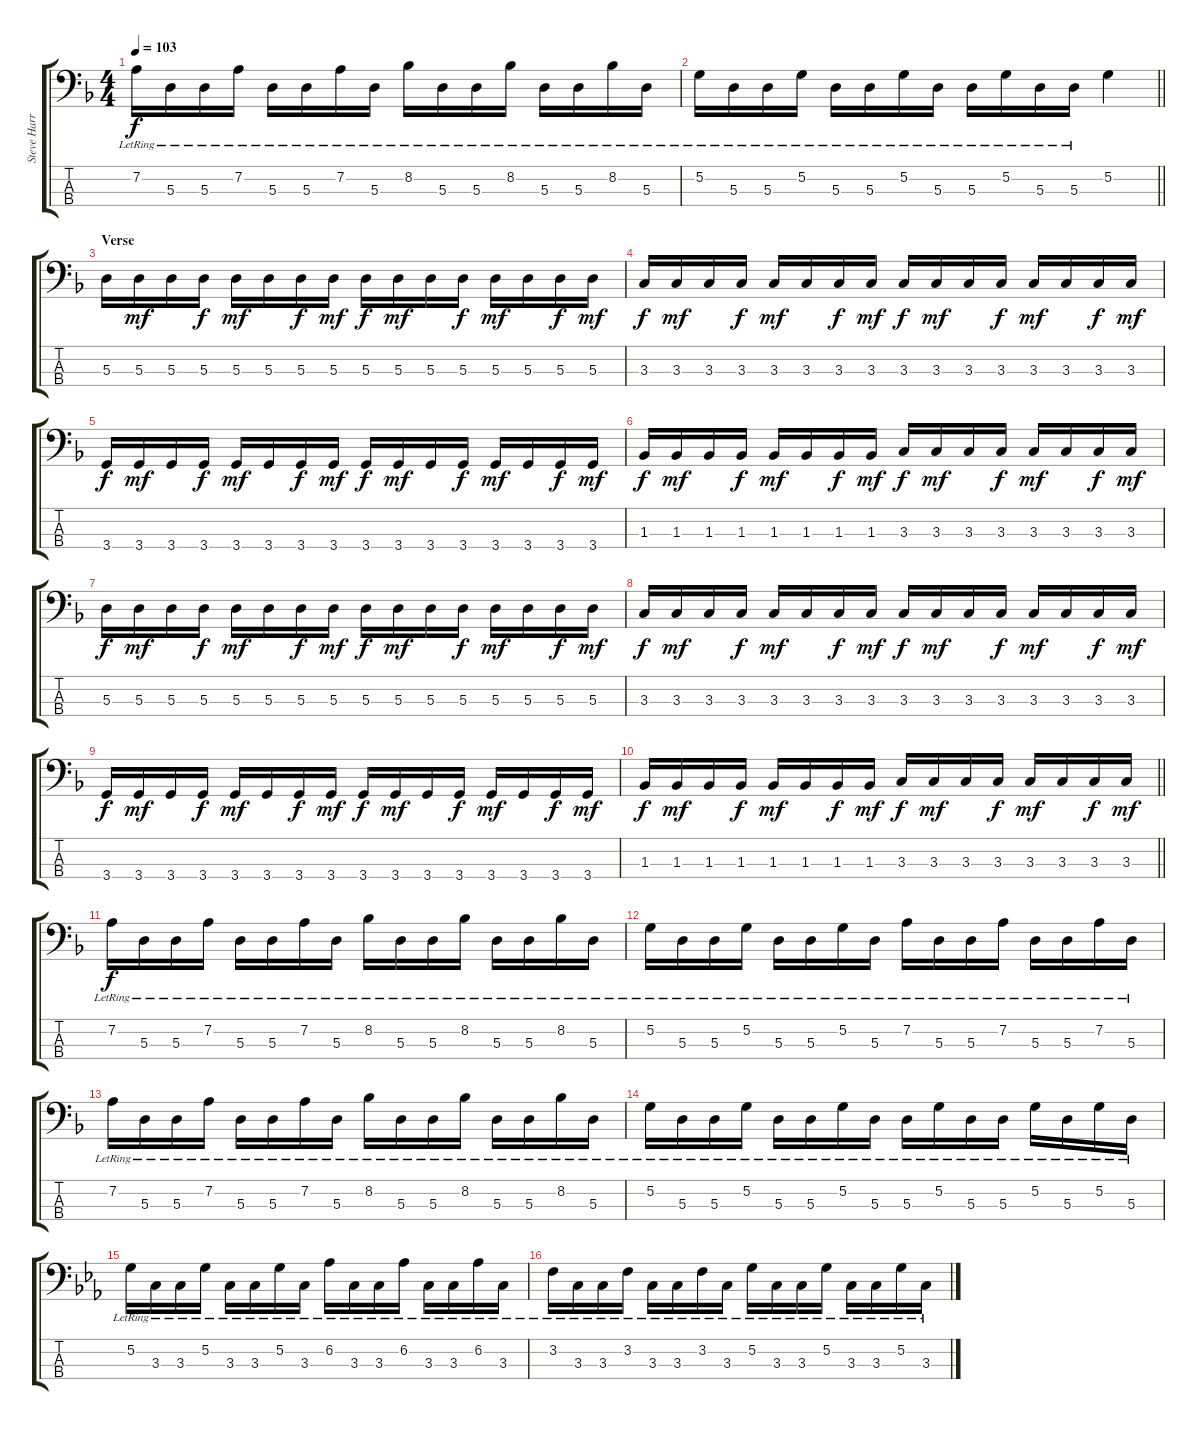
\track ("Steve Harris" "Steve Harr") {instrument electricbassfinger}
\staff {score tabs}
\tuning (G2 D2 A1 E1) {hide}
\ts (4 4)
\tempo 103
\clef f4
\ks dminor
7.2{lr}.16{dy f} 5.3{lr}.16 5.3{lr}.16 7.2{lr}.16 5.3{lr}.16 5.3{lr}.16 7.2{lr}.16 5.3{lr}.16 8.2{lr}.16 5.3{lr}.16 5.3{lr}.16 8.2{lr}.16 5.3{lr}.16 5.3{lr}.16 8.2{lr}.16 5.3{lr}.16 |
\barLineRight lightlight
5.2{lr}.16 5.3{lr}.16 5.3{lr}.16 5.2{lr}.16 5.3{lr}.16 5.3{lr}.16 5.2{lr}.16 5.3{lr}.16 5.3{lr}.16 5.2{lr}.16 5.3{lr}.16 5.3{lr}.16 5.2.4 |
\section ("" "Verse")
5.3.16 5.3.16{dy mf} 5.3.16 5.3.16{dy f} 5.3.16{dy mf} 5.3.16 5.3.16{dy f} 5.3.16{dy mf} 5.3.16{dy f} 5.3.16{dy mf} 5.3.16 5.3.16{dy f} 5.3.16{dy mf} 5.3.16 5.3.16{dy f} 5.3.16{dy mf} |
3.3.16{dy f} 3.3.16{dy mf} 3.3.16 3.3.16{dy f} 3.3.16{dy mf} 3.3.16 3.3.16{dy f} 3.3.16{dy mf} 3.3.16{dy f} 3.3.16{dy mf} 3.3.16 3.3.16{dy f} 3.3.16{dy mf} 3.3.16 3.3.16{dy f} 3.3.16{dy mf} |
3.4.16{dy f} 3.4.16{dy mf} 3.4.16 3.4.16{dy f} 3.4.16{dy mf} 3.4.16 3.4.16{dy f} 3.4.16{dy mf} 3.4.16{dy f} 3.4.16{dy mf} 3.4.16 3.4.16{dy f} 3.4.16{dy mf} 3.4.16 3.4.16{dy f} 3.4.16{dy mf} |
1.3.16{dy f} 1.3.16{dy mf} 1.3.16 1.3.16{dy f} 1.3.16{dy mf} 1.3.16 1.3.16{dy f} 1.3.16{dy mf} 3.3.16{dy f} 3.3.16{dy mf} 3.3.16 3.3.16{dy f} 3.3.16{dy mf} 3.3.16 3.3.16{dy f} 3.3.16{dy mf} |
5.3.16{dy f} 5.3.16{dy mf} 5.3.16 5.3.16{dy f} 5.3.16{dy mf} 5.3.16 5.3.16{dy f} 5.3.16{dy mf} 5.3.16{dy f} 5.3.16{dy mf} 5.3.16 5.3.16{dy f} 5.3.16{dy mf} 5.3.16 5.3.16{dy f} 5.3.16{dy mf} |
3.3.16{dy f} 3.3.16{dy mf} 3.3.16 3.3.16{dy f} 3.3.16{dy mf} 3.3.16 3.3.16{dy f} 3.3.16{dy mf} 3.3.16{dy f} 3.3.16{dy mf} 3.3.16 3.3.16{dy f} 3.3.16{dy mf} 3.3.16 3.3.16{dy f} 3.3.16{dy mf} |
3.4.16{dy f} 3.4.16{dy mf} 3.4.16 3.4.16{dy f} 3.4.16{dy mf} 3.4.16 3.4.16{dy f} 3.4.16{dy mf} 3.4.16{dy f} 3.4.16{dy mf} 3.4.16 3.4.16{dy f} 3.4.16{dy mf} 3.4.16 3.4.16{dy f} 3.4.16{dy mf} |
\barLineRight lightlight
1.3.16{dy f} 1.3.16{dy mf} 1.3.16 1.3.16{dy f} 1.3.16{dy mf} 1.3.16 1.3.16{dy f} 1.3.16{dy mf} 3.3.16{dy f} 3.3.16{dy mf} 3.3.16 3.3.16{dy f} 3.3.16{dy mf} 3.3.16 3.3.16{dy f} 3.3.16{dy mf} |
\section ("" "")
7.2{lr}.16{dy f} 5.3{lr}.16 5.3{lr}.16 7.2{lr}.16 5.3{lr}.16 5.3{lr}.16 7.2{lr}.16 5.3{lr}.16 8.2{lr}.16 5.3{lr}.16 5.3{lr}.16 8.2{lr}.16 5.3{lr}.16 5.3{lr}.16 8.2{lr}.16 5.3{lr}.16 |
5.2{lr}.16 5.3{lr}.16 5.3{lr}.16 5.2{lr}.16 5.3{lr}.16 5.3{lr}.16 5.2{lr}.16 5.3{lr}.16 7.2{lr}.16 5.3{lr}.16 5.3{lr}.16 7.2{lr}.16 5.3{lr}.16 5.3{lr}.16 7.2{lr}.16 5.3{lr}.16 |
7.2{lr}.16 5.3{lr}.16 5.3{lr}.16 7.2{lr}.16 5.3{lr}.16 5.3{lr}.16 7.2{lr}.16 5.3{lr}.16 8.2{lr}.16 5.3{lr}.16 5.3{lr}.16 8.2{lr}.16 5.3{lr}.16 5.3{lr}.16 8.2{lr}.16 5.3{lr}.16 |
5.2{lr}.16 5.3{lr}.16 5.3{lr}.16 5.2{lr}.16 5.3{lr}.16 5.3{lr}.16 5.2{lr}.16 5.3{lr}.16 5.3{lr}.16 5.2{lr}.16 5.3{lr}.16 5.3{lr}.16 5.2{lr}.16 5.3{lr}.16 5.2{lr}.16 5.3{lr}.16 |
\ks cminor
5.2{lr}.16 3.3{lr}.16 3.3{lr}.16 5.2{lr}.16 3.3{lr}.16 3.3{lr}.16 5.2{lr}.16 3.3{lr}.16 6.2{lr}.16 3.3{lr}.16 3.3{lr}.16 6.2{lr}.16 3.3{lr}.16 3.3{lr}.16 6.2{lr}.16 3.3{lr}.16 |
3.2{lr}.16 3.3{lr}.16 3.3{lr}.16 3.2{lr}.16 3.3{lr}.16 3.3{lr}.16 3.2{lr}.16 3.3{lr}.16 5.2{lr}.16 3.3{lr}.16 3.3{lr}.16 5.2{lr}.16 3.3{lr}.16 3.3{lr}.16 5.2{lr}.16 3.3{lr}.16
